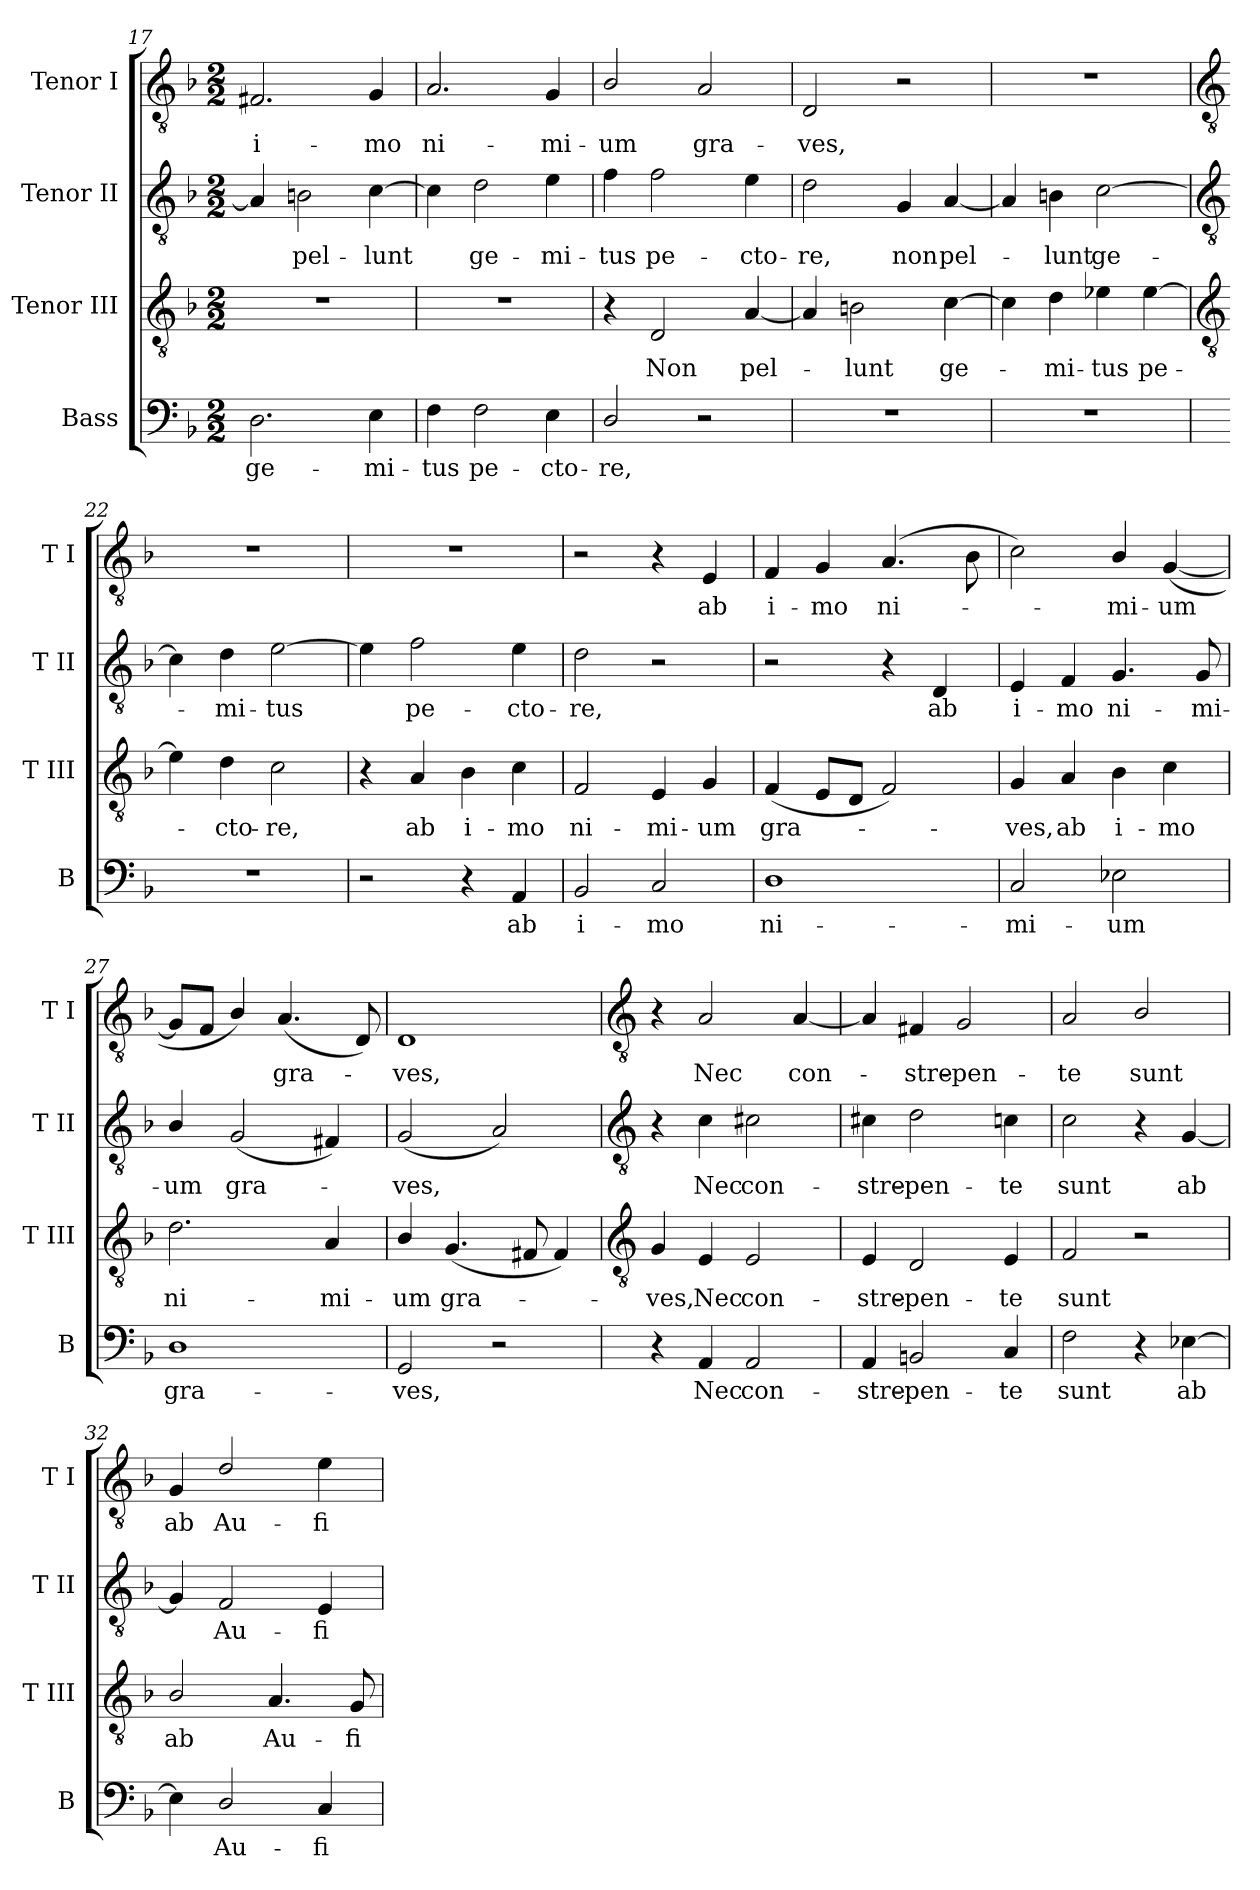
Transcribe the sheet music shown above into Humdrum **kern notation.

**kern	**text	**kern	**text	**kern	**text	**kern	**text
*part4	*part4	*part3	*part3	*part2	*part2	*part1	*part1
*staff4	*staff4	*staff3	*staff3	*staff2	*staff2	*staff1	*staff1
*I"Bass	*	*I"Tenor III	*	*I"Tenor II	*	*I"Tenor I	*
*I'B	*	*I'T III	*	*I'T II	*	*I'T I	*
*clefF4	*	*clefGv2	*	*clefGv2	*	*clefGv2	*
*k[b-]	*	*k[b-]	*	*k[b-]	*	*k[b-]	*
*F:	*	*F:	*	*F:	*	*F:	*
*M2/2	*	*M2/2	*	*M2/2	*	*M2/2	*
=17	=17	=17	=17	=17	=17	=17	=17
!	!LO:LY:b	!	!	!	!	!	!LO:LY:b
2.D	ge-	1r	.	4A]	.	2.F#X	i-
!	!	!	!	!	!LO:LY:b	!	!
.	.	.	.	2Bn	pel-	.	.
!	!LO:LY:b	!	!	!	!LO:LY:b	!	!LO:LY:b
4E	-mi-	.	.	[4c	-lunt	4G/	-mo
=18	=18	=18	=18	=18	=18	=18	=18
!	!LO:LY:b	!	!	!	!	!	!LO:LY:b
4F	-tus	1r	.	4c]	.	2.A	ni-
!	!LO:LY:b	!	!	!	!LO:LY:b	!	!
2F	pe-	.	.	2d\	ge-	.	.
!	!LO:LY:b	!	!	!	!LO:LY:b	!	!LO:LY:b
4E	-cto-	.	.	4e	-mi-	4G	-mi-
=19	=19	=19	=19	=19	=19	=19	=19
!	!LO:LY:b	!	!	!	!LO:LY:b	!	!LO:LY:b
2D/	-re,	4r	.	4f	-tus	2B-/	-um
!	!	!	!LO:LY:b	!	!LO:LY:b	!	!
.	.	2D/	Non	2f	pe-	.	.
!	!	!	!	!	!	!	!LO:LY:b
2r	.	.	.	.	.	2A	gra-
!	!	!	!LO:LY:b	!	!LO:LY:b	!	!
.	.	[4A	pel-	4e	-cto-	.	.
=20	=20	=20	=20	=20	=20	=20	=20
!	!	!	!	!	!LO:LY:b	!	!LO:LY:b
1r	.	4A]	.	2d	-re,	2D	-ves,
!	!	!	!LO:LY:b	!	!	!	!
.	.	2Bn	lunt	.	.	.	.
!	!	!	!	!	!LO:LY:b	!	!
.	.	.	.	4G	non	2r	.
!	!	!	!LO:LY:b	!	!LO:LY:b	!	!
.	.	[4c	ge-	[4A	pel-	.	.
=21	=21	=21	=21	=21	=21	=21	=21
1r	.	4c]	.	4A]	.	1r	.
!	!	!	!LO:LY:b	!	!LO:LY:b	!	!
.	.	4d	mi-	4Bn	lunt	.	.
!	!	!	!LO:LY:b	!	!LO:LY:b	!	!
.	.	4e-X	-tus	[2c	ge-	.	.
!	!	!	!LO:LY:b	!	!	!	!
.	.	[4e-	pe-	.	.	.	.
!!LO:LB:g=z
=22	=22	=22	=22	=22	=22	=22	=22
*	*	*clefGv2	*	*clefGv2	*	*clefGv2	*
1r	.	4e-]	.	4c]	.	1r	.
!	!	!	!LO:LY:b	!	!LO:LY:b	!	!
.	.	4d	cto-	4d\	mi-	.	.
!	!	!	!LO:LY:b	!	!LO:LY:b	!	!
.	.	2c	-re,	[2e	-tus	.	.
=23	=23	=23	=23	=23	=23	=23	=23
2r	.	4r	.	4e]	.	1r	.
!	!	!	!LO:LY:b	!	!LO:LY:b	!	!
.	.	4A	ab	2f	pe-	.	.
!	!	!	!LO:LY:b	!	!	!	!
4r	.	4B-	i-	.	.	.	.
!	!LO:LY:b	!	!LO:LY:b	!	!LO:LY:b	!	!
4AA	ab	4c	-mo	4e	-cto-	.	.
=24	=24	=24	=24	=24	=24	=24	=24
!	!LO:LY:b	!	!LO:LY:b	!	!LO:LY:b	!	!
2BB-	i-	2F/	ni-	2d	-re,	2r	.
!	!LO:LY:b	!	!LO:LY:b	!	!	!	!
2C	-mo	4E/	-mi-	2r	.	4r	.
!	!	!	!LO:LY:b	!	!	!	!LO:LY:b
.	.	4G	-um	.	.	4E	ab
=25	=25	=25	=25	=25	=25	=25	=25
!	!LO:LY:b	!	!LO:LY:b	!	!	!	!LO:LY:b
1D	ni-	(<4F	gra-	2r	.	4F	i-
!	!	!	!	!	!	!	!LO:LY:b
.	.	8EL	.	.	.	4G	-mo
.	.	8DJ	.	.	.	.	.
!	!	!	!	!	!	!	!LO:LY:b
.	.	2F)	.	4r	.	(>4.A	ni-
!	!	!	!	!	!LO:LY:b	!	!
.	.	.	.	4D	ab	.	.
.	.	.	.	.	.	8B-	.
=26	=26	=26	=26	=26	=26	=26	=26
!	!LO:LY:b	!	!LO:LY:b	!	!LO:LY:b	!	!
2C	-mi-	4G	ves,	4E	i-	2c)	.
!	!	!	!LO:LY:b	!	!LO:LY:b	!	!
.	.	4A	ab	4F	-mo	.	.
!	!LO:LY:b	!	!LO:LY:b	!	!LO:LY:b	!	!LO:LY:b
2E-X	-um	4B-	i-	4.G	ni-	4B-/	-mi-
!	!	!	!LO:LY:b	!	!	!	!LO:LY:b
.	.	4c	-mo	.	.	(<[4G	-um
!	!	!	!	!	!LO:LY:b	!	!
.	.	.	.	8G	-mi-	.	.
=27	=27	=27	=27	=27	=27	=27	=27
!	!LO:LY:b	!	!LO:LY:b	!	!LO:LY:b	!	!
1D	gra-	2.d	ni-	4B-/	-um	8GL]	.
.	.	.	.	.	.	8FJ	.
!	!	!	!	!	!LO:LY:b	!	!
.	.	.	.	(<2G	gra-	4B-/)	.
!	!	!	!	!	!	!	!LO:LY:b
.	.	.	.	.	.	(4.A	gra-
!	!	!	!LO:LY:b	!	!	!	!
.	.	4A	-mi-	4F#X)	.	.	.
.	.	.	.	.	.	8D)	.
=28	=28	=28	=28	=28	=28	=28	=28
!	!LO:LY:b	!	!LO:LY:b	!	!LO:LY:b	!	!LO:LY:b
2GG	-ves,	4B-/	-um	(<2G	ves,	1D	ves,
!	!	!	!LO:LY:b	!	!	!	!
.	.	(<4.G	gra-	.	.	.	.
2r	.	.	.	2A)	.	.	.
.	.	8F#X	.	.	.	.	.
.	.	4F#)	.	.	.	.	.
!!LO:LB:g=z
=29	=29	=29	=29	=29	=29	=29	=29
*	*	*clefGv2	*	*clefGv2	*	*clefGv2	*
!	!	!	!LO:LY:b	!	!	!	!
4r	.	4G	ves,	4r	.	4r	.
!	!LO:LY:b	!	!LO:LY:b	!	!LO:LY:b	!	!LO:LY:b
4AA	Nec	4E	Nec	4c	Nec	2A	Nec
!	!LO:LY:b	!	!LO:LY:b	!	!LO:LY:b	!	!
2AA	con-	2E	con-	2c#X	con-	.	.
!	!	!	!	!	!	!	!LO:LY:b
.	.	.	.	.	.	[4A	con-
=30	=30	=30	=30	=30	=30	=30	=30
!	!LO:LY:b	!	!LO:LY:b	!	!LO:LY:b	!	!
4AA	-stre-	4E	-stre-	4c#X	-stre-	4A]	.
!	!LO:LY:b	!	!LO:LY:b	!	!LO:LY:b	!	!LO:LY:b
2BBn	-pen-	2D	-pen-	2d	-pen-	4F#X	stre-
!	!	!	!	!	!	!	!LO:LY:b
.	.	.	.	.	.	2G	-pen-
!	!LO:LY:b	!	!LO:LY:b	!	!LO:LY:b	!	!
4C	-te	4E	-te	4cn	-te	.	.
=31	=31	=31	=31	=31	=31	=31	=31
!	!LO:LY:b	!	!LO:LY:b	!	!LO:LY:b	!	!LO:LY:b
2F	sunt	2F	sunt	2c	sunt	2A	-te
!	!	!	!	!	!	!	!LO:LY:b
4r	.	2r	.	4r	.	2B-/	sunt
!	!LO:LY:b	!	!	!	!LO:LY:b	!	!
[4E-X	ab	.	.	[4G	ab	.	.
=32	=32	=32	=32	=32	=32	=32	=32
!	!	!	!LO:LY:b	!	!	!	!LO:LY:b
4E-]	.	2B-/	ab	4G]	.	4G	ab
!	!LO:LY:b	!	!	!	!LO:LY:b	!	!LO:LY:b
2D/	Au-	.	.	2F	Au-	2d/	Au-
!	!	!	!LO:LY:b	!	!	!	!
.	.	4.A	Au-	.	.	.	.
!	!LO:LY:b	!	!	!	!LO:LY:b	!	!LO:LY:b
4C	-fi-	.	.	4E	-fi-	4e	-fi-
!	!	!	!LO:LY:b	!	!	!	!
.	.	8G	-fi-	.	.	.	.
=	=	=	=	=	=	=	=
*-	*-	*-	*-	*-	*-	*-	*-
